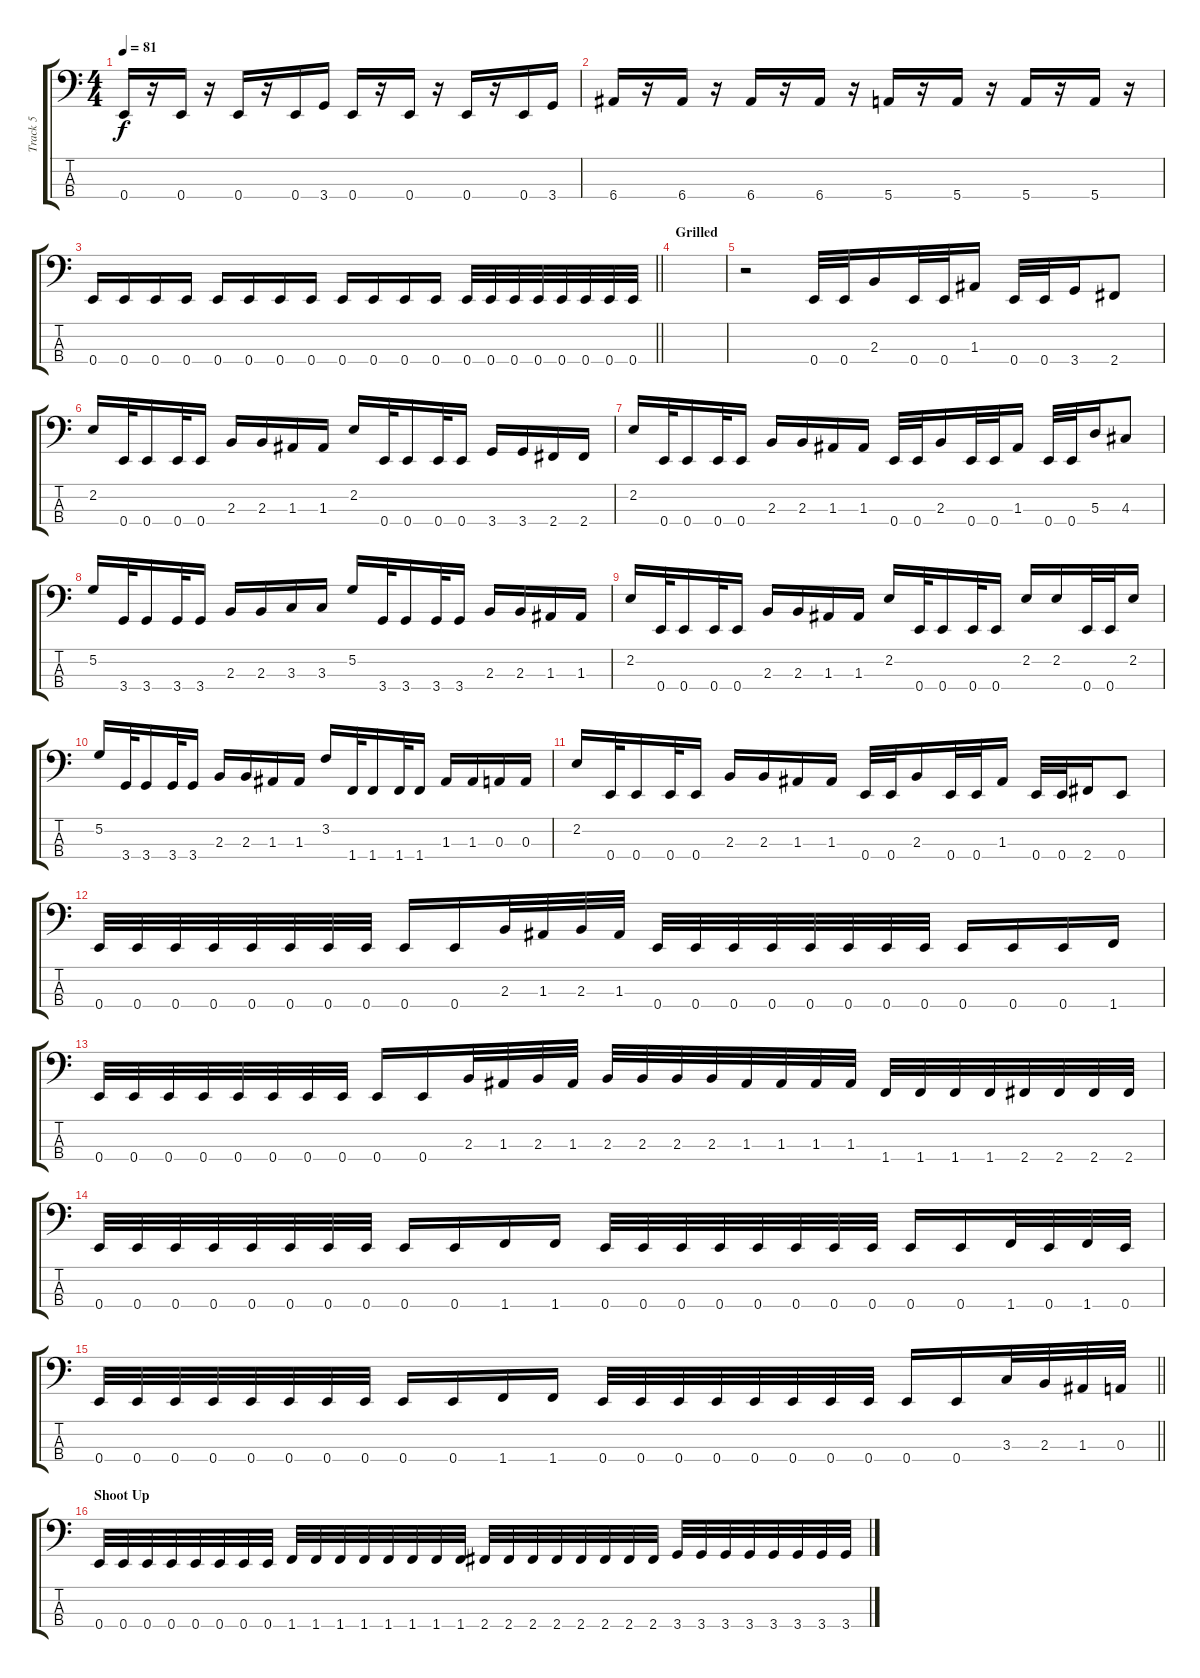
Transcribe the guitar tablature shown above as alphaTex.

\track ("Track 5" "Track 5") {instrument electricbassfinger}
\staff {score tabs}
\tuning (G2 D2 A1 E1) {hide}
\ts (4 4)
\tempo 81
\clef f4
\ks c
0.4.16{dy f} r.16 0.4.16 r.16 0.4.16 r.16 0.4.16 3.4.16 0.4.16 r.16 0.4.16 r.16 0.4.16 r.16 0.4.16 3.4.16 |
6.4.16 r.16 6.4.16 r.16 6.4.16 r.16 6.4.16 r.16 5.4.16 r.16 5.4.16 r.16 5.4.16 r.16 5.4.16 r.16 |
\barLineRight lightlight
0.4.16 0.4.16 0.4.16 0.4.16 0.4.16 0.4.16 0.4.16 0.4.16 0.4.16 0.4.16 0.4.16 0.4.16 0.4.32 0.4.32 0.4.32 0.4.32 0.4.32 0.4.32 0.4.32 0.4.32 |
\section ("" "Grilled")
|
r.2 0.4.32 0.4.32 2.3.16 0.4.32 0.4.32 1.3.16 0.4.32 0.4.32 3.4.16 2.4.8 |
2.2.16 0.4.32 0.4.16 0.4.32 0.4.16 2.3.16 2.3.16 1.3.16 1.3.16 2.2.16 0.4.32 0.4.16 0.4.32 0.4.16 3.4.16 3.4.16 2.4.16 2.4.16 |
2.2.16 0.4.32 0.4.16 0.4.32 0.4.16 2.3.16 2.3.16 1.3.16 1.3.16 0.4.32 0.4.32 2.3.16 0.4.32 0.4.32 1.3.16 0.4.32 0.4.32 5.3.16 4.3.8 |
5.2.16 3.4.32 3.4.16 3.4.32 3.4.16 2.3.16 2.3.16 3.3.16 3.3.16 5.2.16 3.4.32 3.4.16 3.4.32 3.4.16 2.3.16 2.3.16 1.3.16 1.3.16 |
2.2.16 0.4.32 0.4.16 0.4.32 0.4.16 2.3.16 2.3.16 1.3.16 1.3.16 2.2.16 0.4.32 0.4.16 0.4.32 0.4.16 2.2.16 2.2.16 0.4.32 0.4.32 2.2.16 |
5.2.16 3.4.32 3.4.16 3.4.32 3.4.16 2.3.16 2.3.16 1.3.16 1.3.16 3.2.16 1.4.32 1.4.16 1.4.32 1.4.16 1.3.16 1.3.16 0.3.16 0.3.16 |
2.2.16 0.4.32 0.4.16 0.4.32 0.4.16 2.3.16 2.3.16 1.3.16 1.3.16 0.4.32 0.4.32 2.3.16 0.4.32 0.4.32 1.3.16 0.4.32 0.4.32 2.4.16 0.4.8 |
0.4.32 0.4.32 0.4.32 0.4.32 0.4.32 0.4.32 0.4.32 0.4.32 0.4.16 0.4.16 2.3.32 1.3.32 2.3.32 1.3.32 0.4.32 0.4.32 0.4.32 0.4.32 0.4.32 0.4.32 0.4.32 0.4.32 0.4.16 0.4.16 0.4.16 1.4.16 |
0.4.32 0.4.32 0.4.32 0.4.32 0.4.32 0.4.32 0.4.32 0.4.32 0.4.16 0.4.16 2.3.32 1.3.32 2.3.32 1.3.32 2.3.32 2.3.32 2.3.32 2.3.32 1.3.32 1.3.32 1.3.32 1.3.32 1.4.32 1.4.32 1.4.32 1.4.32 2.4.32 2.4.32 2.4.32 2.4.32 |
0.4.32 0.4.32 0.4.32 0.4.32 0.4.32 0.4.32 0.4.32 0.4.32 0.4.16 0.4.16 1.4.16 1.4.16 0.4.32 0.4.32 0.4.32 0.4.32 0.4.32 0.4.32 0.4.32 0.4.32 0.4.16 0.4.16 1.4.32 0.4.32 1.4.32 0.4.32 |
\barLineRight lightlight
0.4.32 0.4.32 0.4.32 0.4.32 0.4.32 0.4.32 0.4.32 0.4.32 0.4.16 0.4.16 1.4.16 1.4.16 0.4.32 0.4.32 0.4.32 0.4.32 0.4.32 0.4.32 0.4.32 0.4.32 0.4.16 0.4.16 3.3.32 2.3.32 1.3.32 0.3.32 |
\section ("" "Shoot Up")
0.4.32 0.4.32 0.4.32 0.4.32 0.4.32 0.4.32 0.4.32 0.4.32 1.4.32 1.4.32 1.4.32 1.4.32 1.4.32 1.4.32 1.4.32 1.4.32 2.4.32 2.4.32 2.4.32 2.4.32 2.4.32 2.4.32 2.4.32 2.4.32 3.4.32 3.4.32 3.4.32 3.4.32 3.4.32 3.4.32 3.4.32 3.4.32
